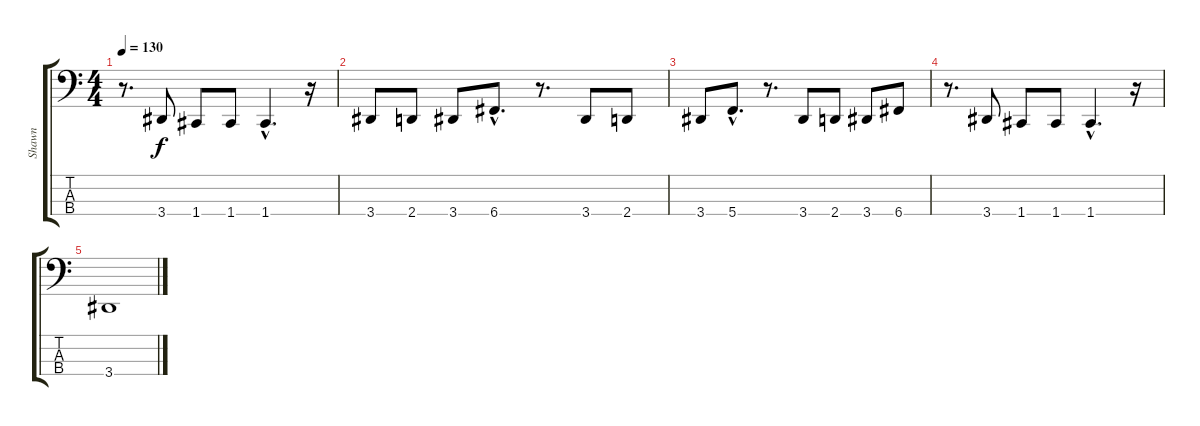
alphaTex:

\track ("Shawn" "Shawn") {instrument electricbassfinger}
\staff {score tabs}
\tuning (F2 C2 G1 C1) {hide}
\ts (4 4)
\tempo 130
\clef f4
\ks c
r.8{d dy f} 3.4.8 1.4.8 1.4.8 1.4{hac}.4{d} r.16 |
3.4.8 2.4.8 3.4.8 6.4{hac}.8{d} r.8{d} 3.4.8 2.4.8 |
3.4.8 5.4{hac}.8{d} r.8{d} 3.4.8 2.4.8 3.4.8 6.4.8 |
r.8{d} 3.4.8 1.4.8 1.4.8 1.4{hac}.4{d} r.16 |
3.4.1
